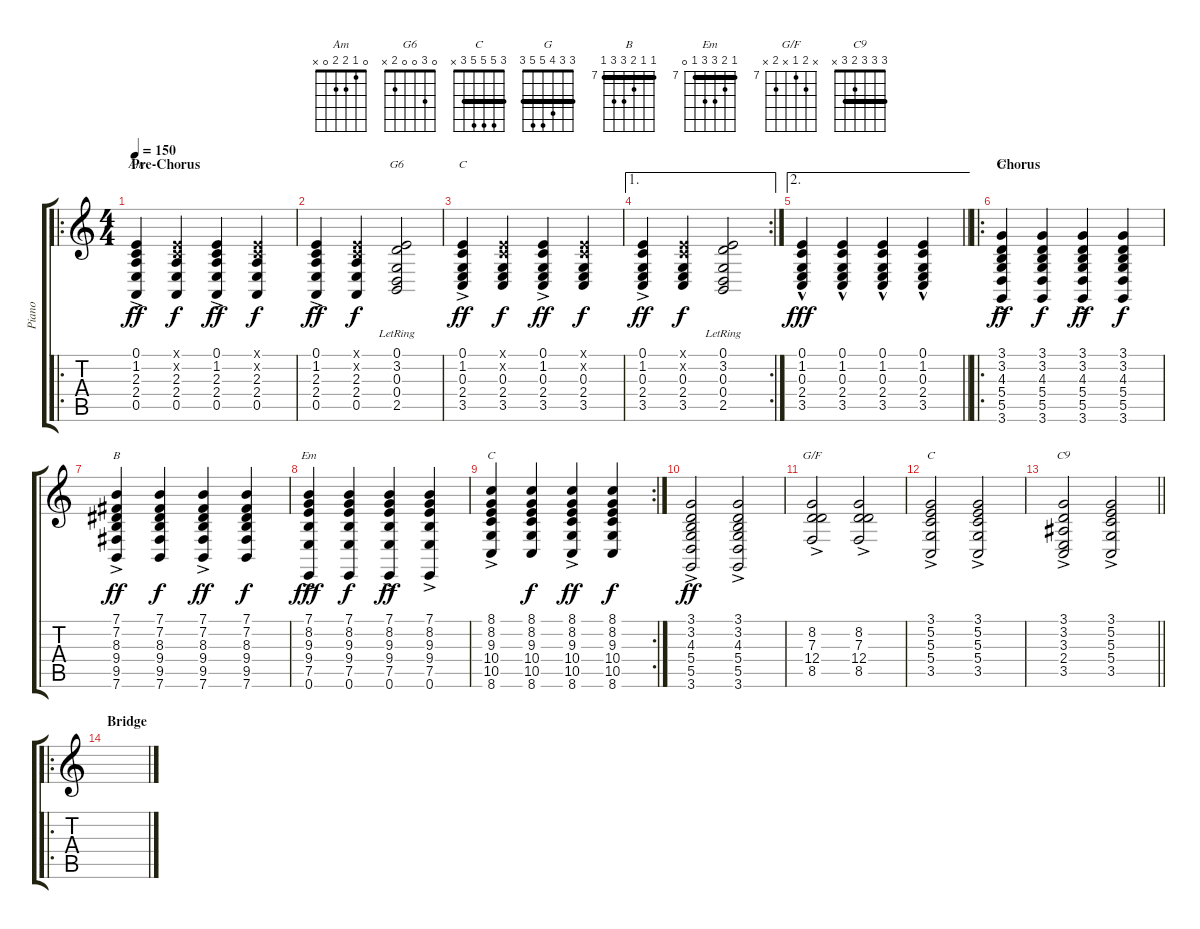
\track ("Piano" "Piano") {instrument brightacousticpiano bank 1}
\staff {score tabs}
\tuning (E4 B3 G3 D3 A2 E2) {hide}
\chord ("Am" 0 1 2 2 0 x)
\chord ("G6" 0 3 0 0 2 x)
\chord ("C" 0 1 0 2 3 x)
\chord ("G" 3 3 4 5 5 3) {barre 3}
\chord ("B" 7 7 8 9 9 7) {firstfret 7 barre 7}
\chord ("Em" 7 8 9 9 7 0) {firstfret 7 barre 7}
\chord ("C" 8 8 9 10 10 8) {firstfret 8 barre 8}
\chord ("G/F" x 8 7 x 8 x) {firstfret 7}
\chord ("C" 3 5 5 5 3 x) {barre 3}
\chord ("C9" 3 3 3 2 3 x) {barre 3}
\ro
\ts (4 4)
\section ("" "Pre-Chorus")
\tempo 150
\clef g2
\ks c
(0.1{ac} 1.2{ac} 2.3{ac} 2.4{ac} 0.5{ac}).4{ch "Am" dy ff} (0.1{x} 1.2{x} 2.3 2.4 0.5).4{dy f} (0.1{ac} 1.2{ac} 2.3{ac} 2.4{ac} 0.5{ac}).4{dy ff} (0.1{x} 1.2{x} 2.3 2.4 0.5).4{dy f} |
(0.1{ac} 1.2{ac} 2.3{ac} 2.4{ac} 0.5{ac}).4{dy ff} (0.1{x} 1.2{x} 2.3 2.4 0.5).4{dy f} (0.1{lr} 3.2{lr} 0.3{lr} 0.4{lr} 2.5{lr}).2{ch "G6"} |
(0.1{ac} 1.2{ac} 0.3{ac} 2.4{ac} 3.5{ac}).4{ch "C" dy ff} (0.1{x} 1.2{x} 0.3 2.4 3.5).4{dy f} (0.1{ac} 1.2{ac} 0.3{ac} 2.4{ac} 3.5{ac}).4{dy ff} (0.1{x} 1.2{x} 0.3 2.4 3.5).4{dy f} |
\ae 1
\rc 2
(0.1{ac} 1.2{ac} 0.3{ac} 2.4{ac} 3.5{ac}).4{dy ff} (0.1{x} 1.2{x} 0.3 2.4 3.5).4{dy f} (0.1{lr} 3.2{lr} 0.3{lr} 0.4{lr} 2.5{lr}).2 |
\ae 2
\barLineRight lightlight
(0.1{hac} 1.2{hac} 0.3{hac} 2.4{hac} 3.5{hac}).4{dy fff} (0.1{hac} 1.2{hac} 0.3{hac} 2.4{hac} 3.5{hac}).4 (0.1{hac} 1.2{hac} 0.3{hac} 2.4{hac} 3.5{hac}).4 (0.1{hac} 1.2{hac} 0.3{hac} 2.4{hac} 3.5{hac}).4 |
\ro
\section ("" "Chorus")
(3.1{ac} 3.2{ac} 4.3{ac} 5.4{ac} 5.5{ac} 3.6{ac}).4{ch "G" dy ff} (3.1 3.2 4.3 5.4 5.5 3.6).4{dy f} (3.1{ac} 3.2{ac} 4.3{ac} 5.4{ac} 5.5{ac} 3.6{ac}).4{dy ff} (3.1 3.2 4.3 5.4 5.5 3.6).4{dy f} |
(7.1{ac} 7.2{ac} 8.3{ac} 9.4{ac} 9.5{ac} 7.6{ac}).4{ch "B" dy ff} (7.1 7.2 8.3 9.4 9.5 7.6).4{dy f} (7.1{ac} 7.2{ac} 8.3{ac} 9.4{ac} 9.5{ac} 7.6{ac}).4{dy ff} (7.1 7.2 8.3 9.4 9.5 7.6).4{dy f} |
(7.1{ac} 8.2{ac} 9.3{ac} 9.4{ac} 7.5{ac} 0.6{ac}).4{ch "Em" dy fff} (7.1 8.2 9.3 9.4 7.5 0.6).4{dy f} (7.1{ac} 8.2{ac} 9.3{ac} 9.4{ac} 7.5{ac} 0.6{ac}).4{dy ff} (7.1{ac} 8.2{ac} 9.3{ac} 9.4{ac} 7.5{ac} 0.6{ac}).4 |
\rc 2
(8.1{ac} 8.2{ac} 9.3{ac} 10.4{ac} 10.5{ac} 8.6{ac}).4{ch "C"} (8.1 8.2 9.3 10.4 10.5 8.6).4{dy f} (8.1{ac} 8.2{ac} 9.3{ac} 10.4{ac} 10.5{ac} 8.6{ac}).4{dy ff} (8.1 8.2 9.3 10.4 10.5 8.6).4{dy f} |
(3.1{ac} 3.2{ac} 4.3{ac} 5.4{ac} 5.5{ac} 3.6{ac}).2{dy ff} (3.1{ac} 3.2{ac} 4.3{ac} 5.4{ac} 5.5{ac} 3.6{ac}).2 |
(8.2{ac} 7.3{ac} 12.4{ac} 8.5{ac}).2{ch "G/F"} (8.2{ac} 7.3{ac} 12.4{ac} 8.5{ac}).2 |
(3.1{ac} 5.2{ac} 5.3{ac} 5.4{ac} 3.5{ac}).2{ch "C"} (3.1{ac} 5.2{ac} 5.3{ac} 5.4{ac} 3.5{ac}).2 |
\barLineRight lightlight
(3.1{ac} 3.2{ac} 3.3{ac} 2.4{ac} 3.5{ac}).2{ch "C9"} (3.1{ac} 5.2{ac} 5.3{ac} 5.4{ac} 3.5{ac}).2 |
\ro
\section ("" "Bridge")
